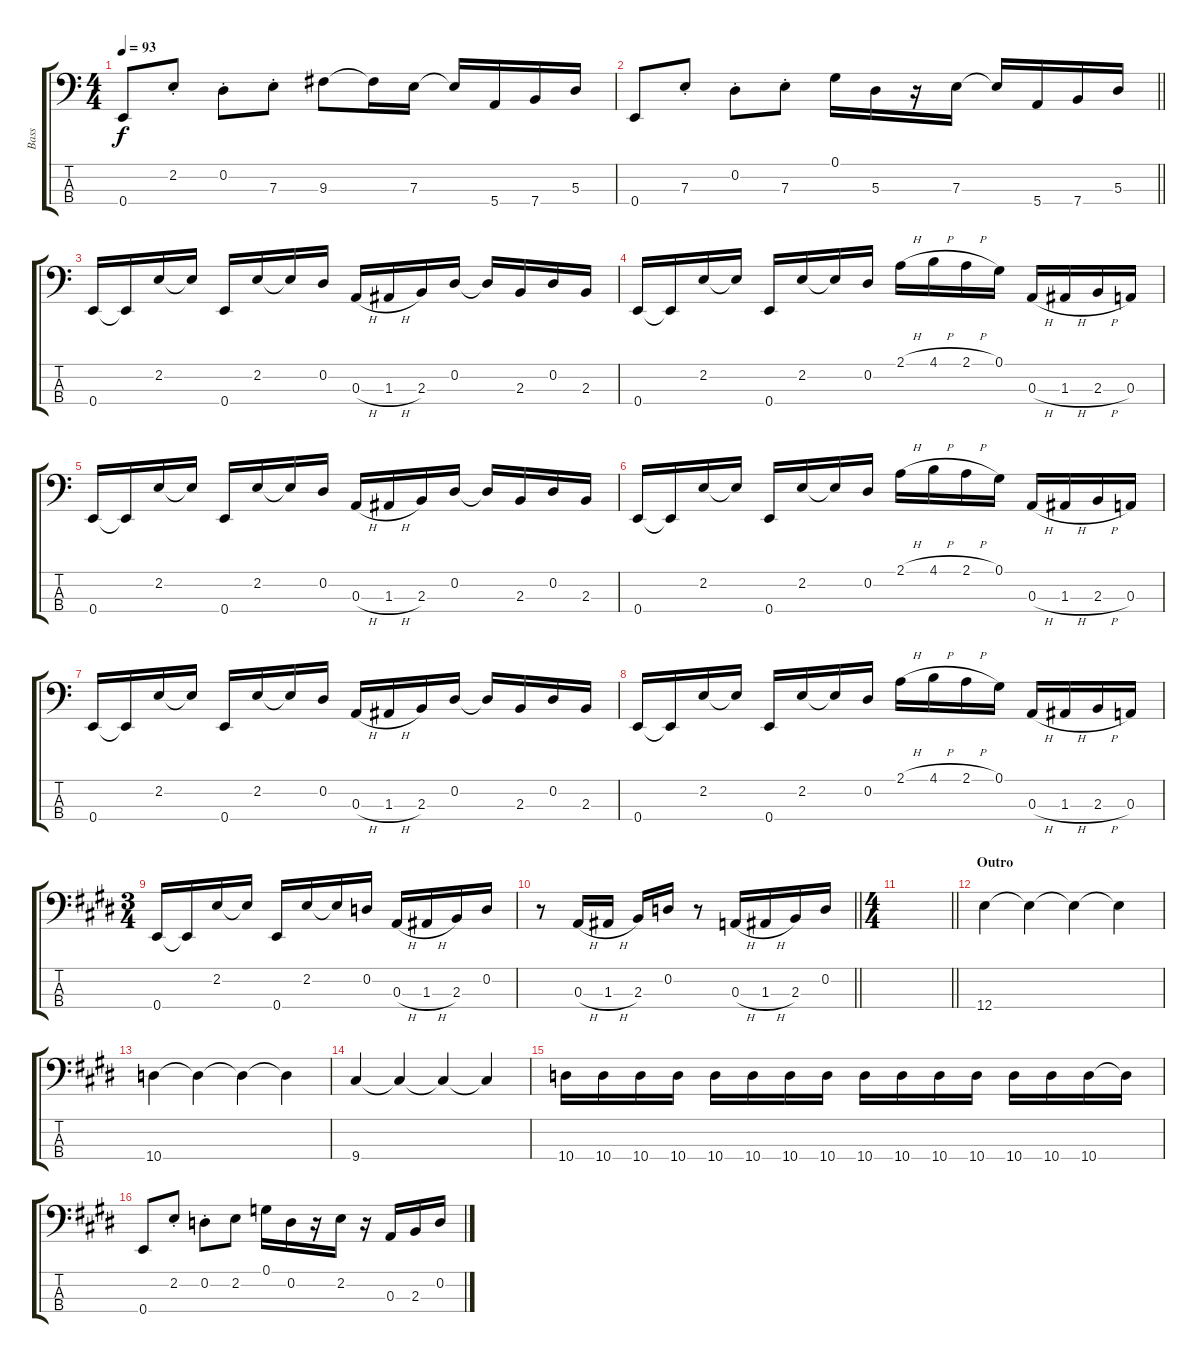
\track ("Bass" "Bass") {instrument electricbassfinger}
\staff {score tabs}
\tuning (G2 D2 A1 E1) {hide}
\ts (4 4)
\tempo 93
\clef f4
\ks c
0.4.8{dy f} 2.2{st}.8 0.2{st}.8 7.3{st}.8 9.3.8 9.3{t}.16 7.3.16 7.3{t}.16 5.4.16 7.4.16 5.3.16 |
\barLineRight lightlight
0.4.8 7.3{st}.8 0.2{st}.8 7.3{st}.8 0.1.16 5.3.16 r.16 7.3.16 7.3{t}.16 5.4.16 7.4.16 5.3.16 |
0.4.16 0.4{t}.16 2.2.16 2.2{t}.16 0.4.16 2.2.16 2.2{t}.16 0.2.16 0.3{h}.16 1.3{h}.16 2.3.16 0.2.16 0.2{t}.16 2.3.16 0.2.16 2.3.16 |
0.4.16 0.4{t}.16 2.2.16 2.2{t}.16 0.4.16 2.2.16 2.2{t}.16 0.2.16 2.1{h}.16 4.1{h}.16 2.1{h}.16 0.1.16 0.3{h}.16 1.3{h}.16 2.3{h}.16 0.3.16 |
0.4.16 0.4{t}.16 2.2.16 2.2{t}.16 0.4.16 2.2.16 2.2{t}.16 0.2.16 0.3{h}.16 1.3{h}.16 2.3.16 0.2.16 0.2{t}.16 2.3.16 0.2.16 2.3.16 |
0.4.16 0.4{t}.16 2.2.16 2.2{t}.16 0.4.16 2.2.16 2.2{t}.16 0.2.16 2.1{h}.16 4.1{h}.16 2.1{h}.16 0.1.16 0.3{h}.16 1.3{h}.16 2.3{h}.16 0.3.16 |
0.4.16 0.4{t}.16 2.2.16 2.2{t}.16 0.4.16 2.2.16 2.2{t}.16 0.2.16 0.3{h}.16 1.3{h}.16 2.3.16 0.2.16 0.2{t}.16 2.3.16 0.2.16 2.3.16 |
0.4.16 0.4{t}.16 2.2.16 2.2{t}.16 0.4.16 2.2.16 2.2{t}.16 0.2.16 2.1{h}.16 4.1{h}.16 2.1{h}.16 0.1.16 0.3{h}.16 1.3{h}.16 2.3{h}.16 0.3.16 |
\ts (3 4)
\ks e
0.4.16 0.4{t}.16 2.2.16 2.2{t}.16 0.4.16 2.2.16 2.2{t}.16 0.2.16 0.3{h}.16 1.3{h}.16 2.3.16 0.2.16 |
\barLineRight lightlight
r.8 0.3{h}.16 1.3{h}.16 2.3.16 0.2.16 r.8 0.3{h}.16 1.3{h}.16 2.3.16 0.2.16 |
\ts (4 4)
\barLineRight lightlight
|
\section ("" "Outro")
12.4.4 12.4{t}.4 12.4{t}.4 12.4{t}.4 |
10.4.4 10.4{t}.4 10.4{t}.4 10.4{t}.4 |
9.4.4 9.4{t}.4 9.4{t}.4 9.4{t}.4 |
10.4.16 10.4.16 10.4.16 10.4.16 10.4.16 10.4.16 10.4.16 10.4.16 10.4.16 10.4.16 10.4.16 10.4.16 10.4.16 10.4.16 10.4.16 10.4{t}.16 |
0.4.8 2.2{st}.8 0.2{st}.8 2.2.8 0.1.16 0.2.16 r.16 2.2.16 r.16 0.3.16 2.3.16 0.2.16
